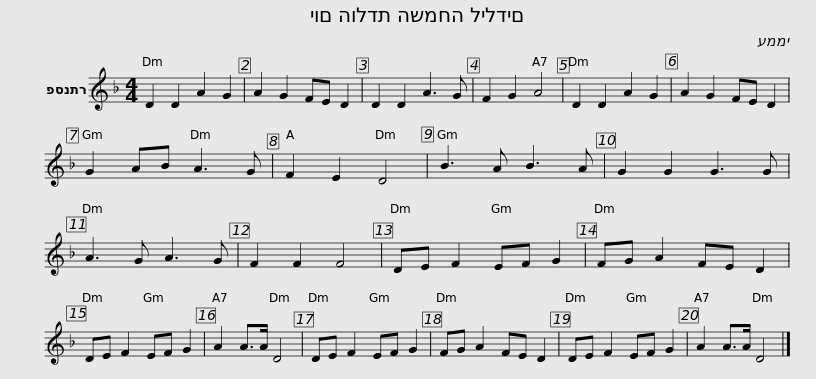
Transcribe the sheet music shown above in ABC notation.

X:1
L:1/8
M:4/4
I:linebreak $
K:F
V:1 treble
V:1
 D2 D2 A2 G2 | A2 G2 FE D2 | D2 D2 A3 G | F2 G2 A4 |$ D2 D2 A2 G2 | %5
 A2 G2 FE D2 | G2 AB A3 G | F2 E2 D4 |$ B3 A B3 A | G2 G2 G3 G | %10
 A3 G A3 G | F2 F2 F4 |$ DE F2 EF G2 | FG A2 FE D2 | DE F2 EF G2 | %15
 A2 A>A D4 |$ DE F2 EF G2 | FG A2 FE D2 | DE F2 EF G2 | A2 A>A D4 |] %20
